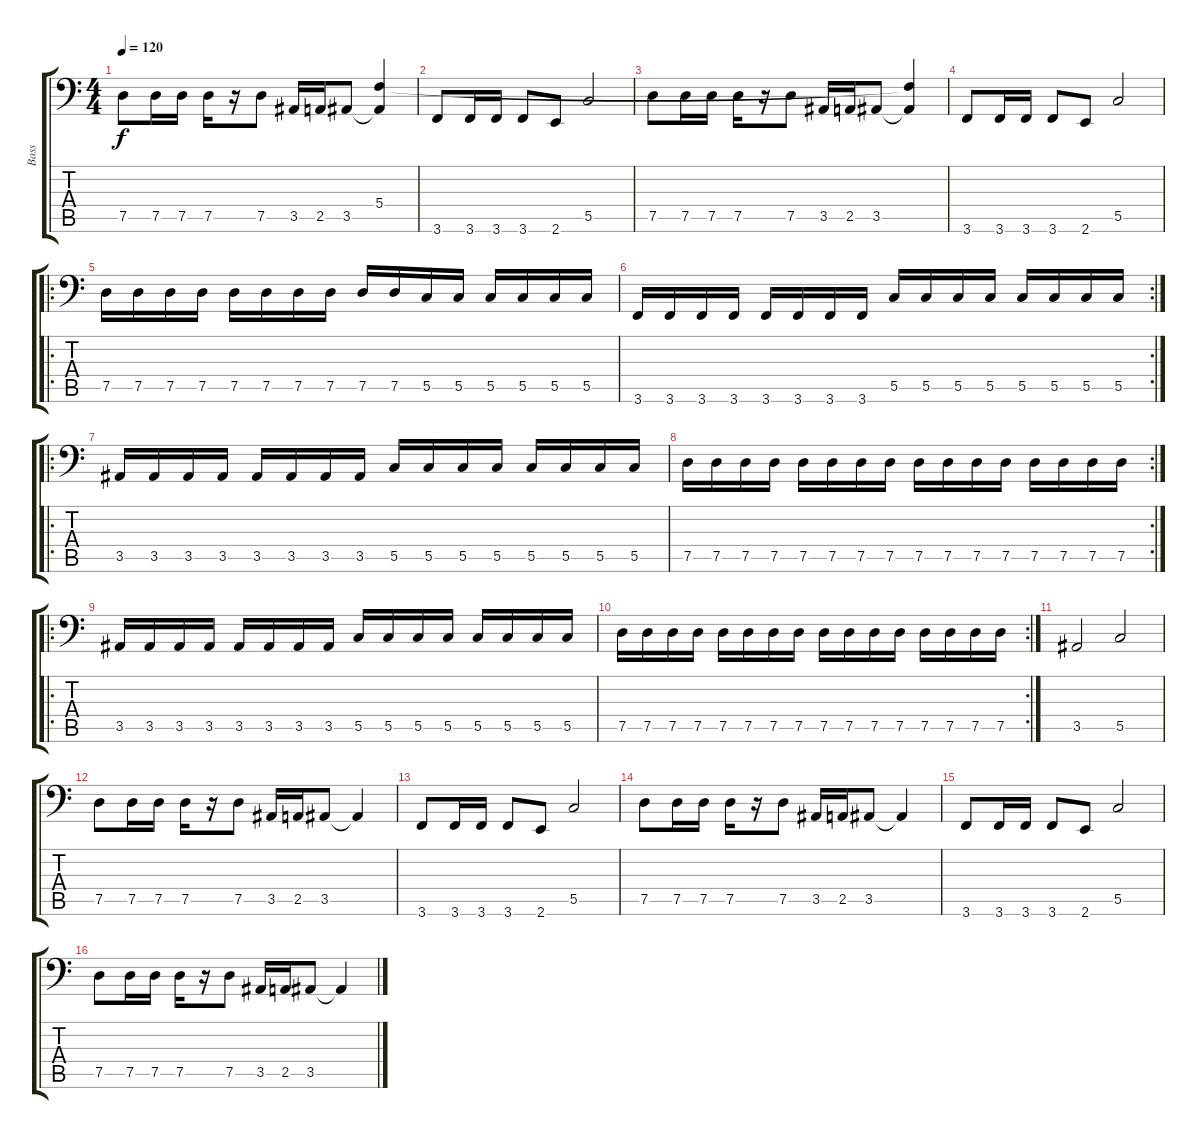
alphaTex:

\track ("Bass" "Bass") {instrument electricbasspick}
\staff {score tabs}
\tuning (D3 A2 F2 C2 G1 D1) {hide}
\ts (4 4)
\tempo 120
\clef f4
\ks c
7.5.8{dy f} 7.5.16 7.5.16 7.5.16 r.16 7.5.8 3.5.16 2.5.16 3.5.8 (5.4{t} 3.5{t}).4 |
3.6.8 3.6.16 3.6.16 3.6.8 2.6.8 5.5.2 |
7.5.8 7.5.16 7.5.16 7.5.16 r.16 7.5.8 3.5.16 2.5.16 3.5.8 (5.4{t} 3.5{t}).4 |
3.6.8 3.6.16 3.6.16 3.6.8 2.6.8 5.5.2 |
\ro
7.5.16 7.5.16 7.5.16 7.5.16 7.5.16 7.5.16 7.5.16 7.5.16 7.5.16 7.5.16 5.5.16 5.5.16 5.5.16 5.5.16 5.5.16 5.5.16 |
\rc 2
3.6.16 3.6.16 3.6.16 3.6.16 3.6.16 3.6.16 3.6.16 3.6.16 5.5.16 5.5.16 5.5.16 5.5.16 5.5.16 5.5.16 5.5.16 5.5.16 |
\ro
3.5.16 3.5.16 3.5.16 3.5.16 3.5.16 3.5.16 3.5.16 3.5.16 5.5.16 5.5.16 5.5.16 5.5.16 5.5.16 5.5.16 5.5.16 5.5.16 |
\rc 2
7.5.16 7.5.16 7.5.16 7.5.16 7.5.16 7.5.16 7.5.16 7.5.16 7.5.16 7.5.16 7.5.16 7.5.16 7.5.16 7.5.16 7.5.16 7.5.16 |
\ro
3.5.16 3.5.16 3.5.16 3.5.16 3.5.16 3.5.16 3.5.16 3.5.16 5.5.16 5.5.16 5.5.16 5.5.16 5.5.16 5.5.16 5.5.16 5.5.16 |
\rc 2
7.5.16 7.5.16 7.5.16 7.5.16 7.5.16 7.5.16 7.5.16 7.5.16 7.5.16 7.5.16 7.5.16 7.5.16 7.5.16 7.5.16 7.5.16 7.5.16 |
3.5.2 5.5.2 |
7.5.8 7.5.16 7.5.16 7.5.16 r.16 7.5.8 3.5.16 2.5.16 3.5.8 3.5{t}.4 |
3.6.8 3.6.16 3.6.16 3.6.8 2.6.8 5.5.2 |
7.5.8 7.5.16 7.5.16 7.5.16 r.16 7.5.8 3.5.16 2.5.16 3.5.8 3.5{t}.4 |
3.6.8 3.6.16 3.6.16 3.6.8 2.6.8 5.5.2 |
7.5.8 7.5.16 7.5.16 7.5.16 r.16 7.5.8 3.5.16 2.5.16 3.5.8 3.5{t}.4
